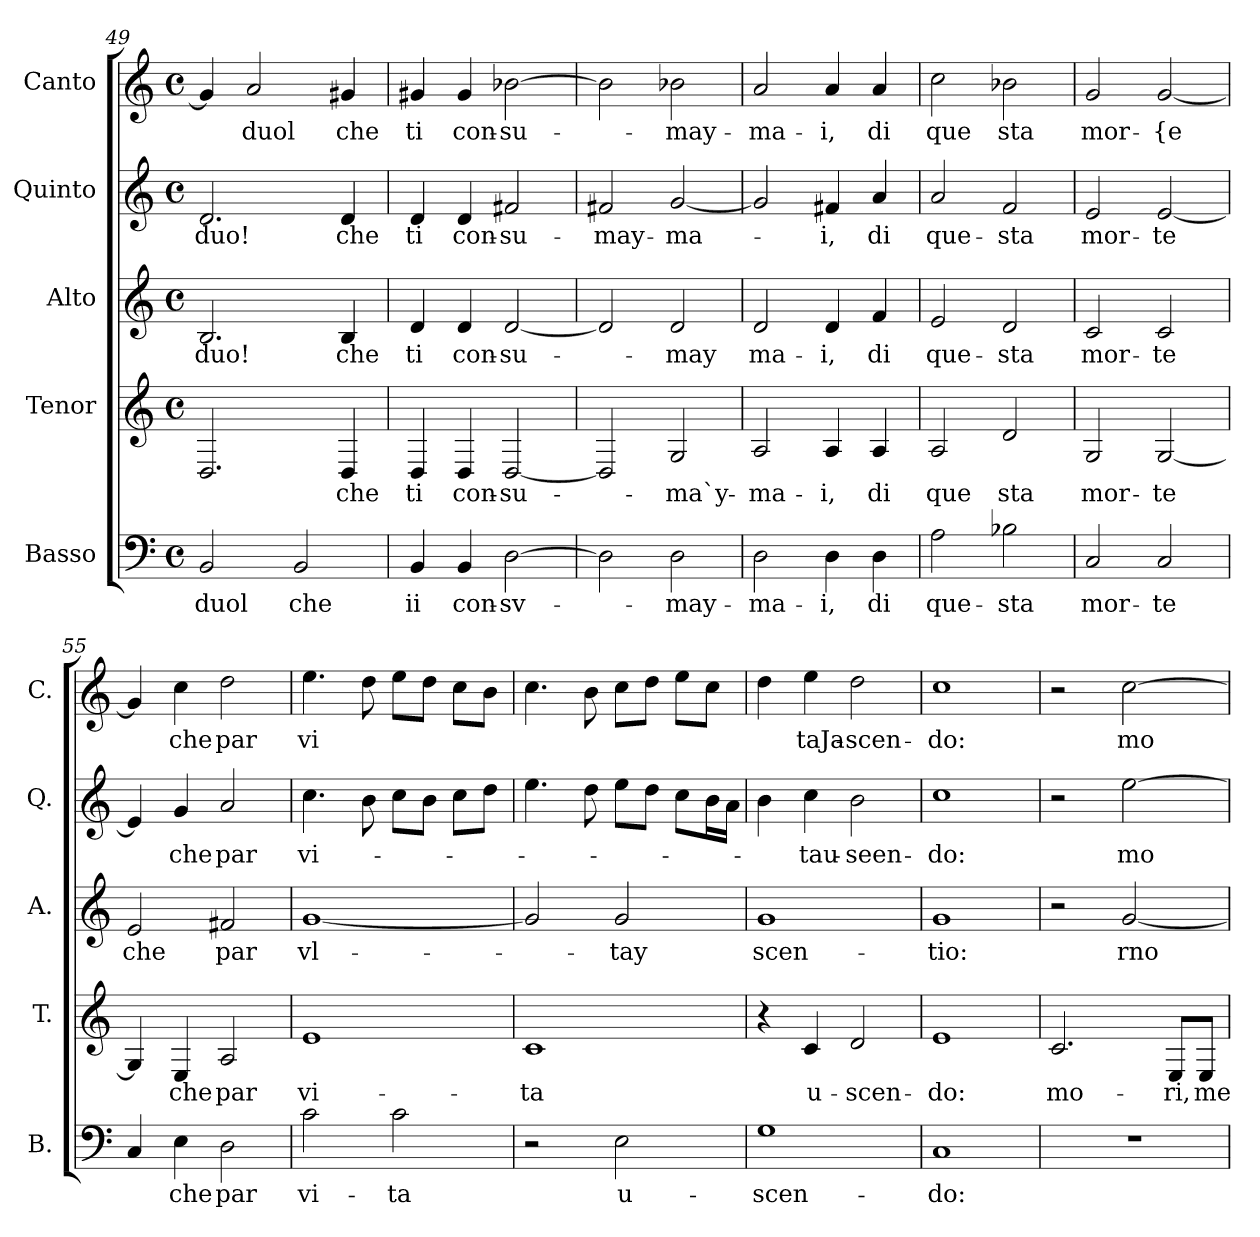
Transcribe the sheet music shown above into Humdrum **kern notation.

**kern	**text	**kern	**text	**kern	**text	**kern	**text	**kern	**text
*part5	*part5	*part4	*part4	*part3	*part3	*part2	*part2	*part1	*part1
*staff5	*staff5	*staff4	*staff4	*staff3	*staff3	*staff2	*staff2	*staff1	*staff1
*I"Basso	*	*I"Tenor	*	*I"Alto	*	*I"Quinto	*	*I"Canto	*
*I'B.	*	*I'T.	*	*I'A.	*	*I'Q.	*	*I'C.	*
*clefF4	*	*clefG2	*	*clefG2	*	*clefG2	*	*clefG2	*
*k[]	*	*k[]	*	*k[]	*	*k[]	*	*k[]	*
*M4/4	*	*M4/4	*	*M4/4	*	*M4/4	*	*M4/4	*
*met(c)	*	*met(c)	*	*met(c)	*	*met(c)	*	*met(c)	*
=49	=49	=49	=49	=49	=49	=49	=49	=49	=49
!	!LO:LY:b	!	!	!	!LO:LY:b	!	!LO:LY:b	!	!
2BB/	-duol	2.D/	.	2.B/	-duo!	2.d/	-duo!	4g#/]	.
!	!	!	!	!	!	!	!	!	!LO:LY:b
.	.	.	.	.	.	.	.	2a/	-duol
!	!LO:LY:b	!	!	!	!	!	!	!	!
2BB/	-che	.	.	.	.	.	.	.	.
!	!	!	!LO:LY:b	!	!LO:LY:b	!	!LO:LY:b	!	!LO:LY:b
.	.	4D/	-che	4B/	-che	4d/	-che	4g#X/	-che
=50	=50	=50	=50	=50	=50	=50	=50	=50	=50
!	!LO:LY:b	!	!LO:LY:b	!	!LO:LY:b	!	!LO:LY:b	!	!LO:LY:b
4BB/	-ii	4D/	-ti	4d/	-ti	4d/	-ti	4g#X/	-ti
!	!LO:LY:b	!	!LO:LY:b	!	!LO:LY:b	!	!LO:LY:b	!	!LO:LY:b
4BB/	-con-	4D/	-con-	4d/	-con-	4d/	-con-	4g#/	-con-
!	!LO:LY:b	!	!LO:LY:b	!	!LO:LY:b	!	!LO:LY:b	!	!LO:LY:b
[2D\	-sv-	[2D/	-su-	[2d/	-su-	2f#X/	-su-	[2b-X\	-su-
=51	=51	=51	=51	=51	=51	=51	=51	=51	=51
!	!	!	!	!	!	!	!LO:LY:b	!	!
2D\]	.	2D/]	.	2d/]	.	2f#X/	-may-	2b-\]	.
!	!LO:LY:b	!	!LO:LY:b	!	!LO:LY:b	!	!LO:LY:b	!	!LO:LY:b
2D\	-may-	2G/	-ma`y-	2d/	-may	[2g/	-ma-	2b-X\	-may-
=52	=52	=52	=52	=52	=52	=52	=52	=52	=52
!	!LO:LY:b	!	!LO:LY:b	!	!LO:LY:b	!	!	!	!LO:LY:b
2D\	-ma-	2A/	-ma-	2d/	-ma-	2g/]	.	2a/	-ma-
!	!LO:LY:b	!	!LO:LY:b	!	!LO:LY:b	!	!LO:LY:b	!	!LO:LY:b
4D\	-i,	4A/	-i,	4d/	-i,	4f#X/	-i,	4a/	-i,
!	!LO:LY:b	!	!LO:LY:b	!	!LO:LY:b	!	!LO:LY:b	!	!LO:LY:b
4D\	-di	4A/	-di	4f/	-di	4a/	-di	4a/	-di
=53	=53	=53	=53	=53	=53	=53	=53	=53	=53
!	!LO:LY:b	!	!LO:LY:b	!	!LO:LY:b	!	!LO:LY:b	!	!LO:LY:b
2A\	-que-	2A/	-que	2e/	-que-	2a/	-que-	2cc\	-que
!	!LO:LY:b	!	!LO:LY:b	!	!LO:LY:b	!	!LO:LY:b	!	!LO:LY:b
2B-X\	-sta	2d/	-sta	2d/	-sta	2f/	-sta	2b-X\	-sta
=54	=54	=54	=54	=54	=54	=54	=54	=54	=54
!	!LO:LY:b	!	!LO:LY:b	!	!LO:LY:b	!	!LO:LY:b	!	!LO:LY:b
2C/	-mor-	2G/	-mor-	2c/	-mor-	2e/	-mor-	2g/	-mor-
!	!LO:LY:b	!	!LO:LY:b	!	!LO:LY:b	!	!LO:LY:b	!	!LO:LY:b
2C/	-te	[2G/	-te	2c/	-te	[2e/	-te	[2g/	-{e
=55	=55	=55	=55	=55	=55	=55	=55	=55	=55
!	!	!	!	!	!LO:LY:b	!	!	!	!
4C/	.	4G/]	.	2e/	-che	4e/]	.	4g/]	.
!	!LO:LY:b	!	!LO:LY:b	!	!	!	!LO:LY:b	!	!LO:LY:b
4E\	-che	4E/	-che	.	.	4g/	-che	4cc\	-che
!	!LO:LY:b	!	!LO:LY:b	!	!LO:LY:b	!	!LO:LY:b	!	!LO:LY:b
2D\	-par	2A/	-par	2f#X/	-par	2a/	-par	2dd\	-par
!!LO:PB:g=z
=56	=56	=56	=56	=56	=56	=56	=56	=56	=56
!	!LO:LY:b	!	!LO:LY:b	!	!LO:LY:b	!	!LO:LY:b	!	!LO:LY:b
2c\	-vi-	1e	-vi-	[1g	-vl-	4.cc\	-vi-	4.ee\	-vi
.	.	.	.	.	.	8b\	.	8dd\	.
!	!LO:LY:b	!	!	!	!	!	!	!	!
2c\	-ta	.	.	.	.	8cc\L	.	8ee\L	.
.	.	.	.	.	.	8b\J	.	8dd\J	.
.	.	.	.	.	.	8cc\L	.	8cc\L	.
.	.	.	.	.	.	8dd\J	.	8b\J	.
=57	=57	=57	=57	=57	=57	=57	=57	=57	=57
!	!	!	!LO:LY:b	!	!	!	!	!	!
2r	.	1c	-ta	2g/]	.	4.ee\	.	4.cc\	.
.	.	.	.	.	.	8dd\	.	8b\	.
!	!LO:LY:b	!	!	!	!LO:LY:b	!	!	!	!
2E\	-u-	.	.	2g/	-tay	8ee\L	.	8cc\L	.
.	.	.	.	.	.	8dd\J	.	8dd\J	.
.	.	.	.	.	.	8cc\L	.	8ee\L	.
.	.	.	.	.	.	16b\L	.	8cc\J	.
.	.	.	.	.	.	16a\JJ	.	.	.
=58	=58	=58	=58	=58	=58	=58	=58	=58	=58
!	!LO:LY:b	!	!	!	!LO:LY:b	!	!	!	!
1G	-scen-	4r	.	1g	-scen-	4b\	.	4dd\	.
!	!	!	!LO:LY:b	!	!	!	!LO:LY:b	!	!LO:LY:b
.	.	4c/	-u-	.	.	4cc\	-tau-	4ee\	-taJa--
!	!	!	!LO:LY:b	!	!	!	!LO:LY:b	!	!LO:LY:b
.	.	2d/	-scen-	.	.	2b\	-seen-	2dd\	-scen-
=59	=59	=59	=59	=59	=59	=59	=59	=59	=59
!	!LO:LY:b	!	!LO:LY:b	!	!LO:LY:b	!	!LO:LY:b	!	!LO:LY:b
1C	-do:	1e	-do:	1g	-tio:	1cc	-do:	1cc	-do:
=60	=60	=60	=60	=60	=60	=60	=60	=60	=60
!	!	!	!LO:LY:b	!	!	!	!	!	!
1r	.	2.c/	-mo-	2r	.	2r	.	2r	.
!	!	!	!	!	!LO:LY:b	!	!LO:LY:b	!	!LO:LY:b
.	.	.	.	[2g/	-rno	[2ee\	-mo-	[2cc\	-mo-
!	!	!	!LO:LY:b	!	!	!	!	!	!
.	.	8E/L	-ri,	.	.	.	.	.	.
!	!	!	!LO:LY:b	!	!	!	!	!	!
.	.	8E/J	-me-	.	.	.	.	.	.
=	=	=	=	=	=	=	=	=	=
*-	*-	*-	*-	*-	*-	*-	*-	*-	*-
